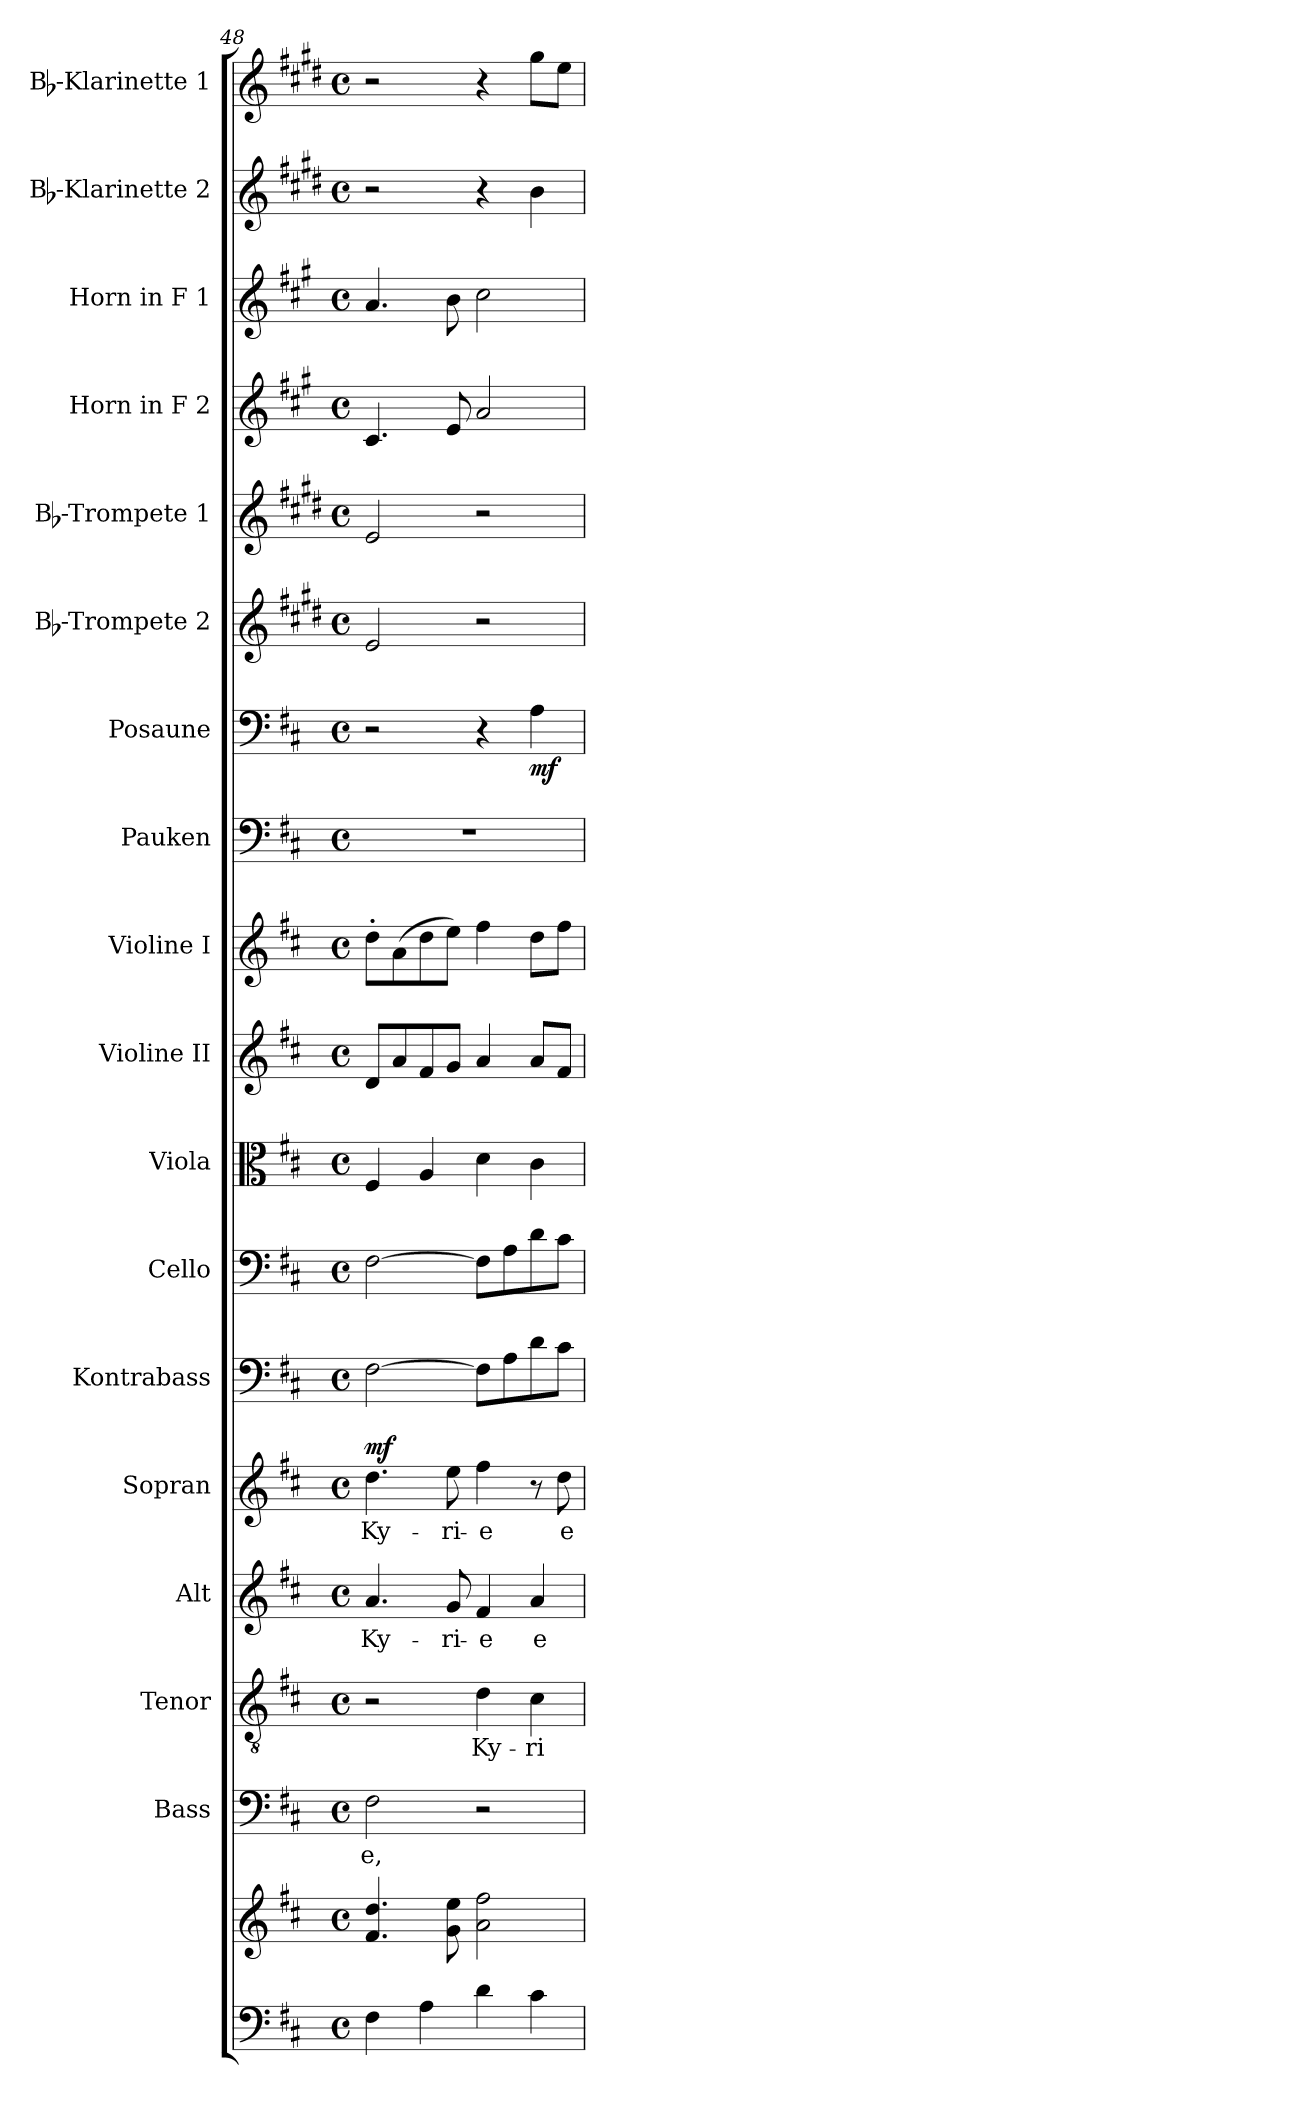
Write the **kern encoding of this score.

**kern	**kern	**kern	**text	**kern	**text	**kern	**text	**kern	**text	**dynam	**kern	**kern	**kern	**kern	**kern	**kern	**kern	**dynam	**kern	**kern	**kern	**kern	**kern	**kern
*part18	*part18	*part17	*part17	*part16	*part16	*part15	*part15	*part14	*part14	*part14	*part13	*part12	*part11	*part10	*part9	*part8	*part7	*part7	*part6	*part5	*part4	*part3	*part2	*part1
*staff19	*staff18	*staff17	*staff17	*staff16	*staff16	*staff15	*staff15	*staff14	*staff14	*staff14	*staff13	*staff12	*staff11	*staff10	*staff9	*staff8	*staff7	*staff7	*staff6	*staff5	*staff4	*staff3	*staff2	*staff1
*	*	*I"Bass	*	*I"Tenor	*	*I"Alt	*	*I"Sopran	*	*	*I"Kontrabass	*I"Cello	*I"Viola	*I"Violine II	*I"Violine I	*I"Pauken	*I"Posaune	*	*I"Bb-Trompete 2	*I"Bb-Trompete 1	*I"Horn in F 2	*I"Horn in F 1	*I"Bb-Klarinette 2	*I"Bb-Klarinette 1
*	*	*I'B.	*	*I'T.	*	*I'A.	*	*I'S.	*	*	*I'Kb.	*	*I'Vla.	*I'Vl. II	*I'Vl. I	*I'Pk.	*I'Pos.	*	*I'Bb Trp. 2	*I'Bb Trp. 1	*	*	*I'Bb Kl. 2	*I'Bb Kl. 1
*clefF4	*clefG2	*clefF4	*	*clefGv2	*	*clefG2	*	*clefG2	*	*	*clefF4	*clefF4	*clefC3	*clefG2	*clefG2	*clefF4	*clefF4	*	*clefG2	*clefG2	*clefG2	*clefG2	*clefG2	*clefG2
*	*	*	*	*	*	*	*	*	*	*	*ITrd7c12	*	*	*	*	*	*	*	*ITrd1c2	*ITrd1c2	*ITrd4c7	*ITrd4c7	*ITrd1c2	*ITrd1c2
*k[f#c#]	*k[f#c#]	*k[f#c#]	*	*k[f#c#]	*	*k[f#c#]	*	*k[f#c#]	*	*	*k[f#c#]	*k[f#c#]	*k[f#c#]	*k[f#c#]	*k[f#c#]	*k[f#c#]	*k[f#c#]	*	*k[f#c#]	*k[f#c#]	*k[f#c#]	*k[f#c#]	*k[f#c#]	*k[f#c#]
*D:	*D:	*D:	*	*D:	*	*D:	*	*D:	*	*	*D:	*D:	*D:	*D:	*D:	*D:	*D:	*	*D:	*D:	*D:	*D:	*D:	*D:
*M4/4	*M4/4	*M4/4	*	*M4/4	*	*M4/4	*	*M4/4	*	*	*M4/4	*M4/4	*M4/4	*M4/4	*M4/4	*M4/4	*M4/4	*	*M4/4	*M4/4	*M4/4	*M4/4	*M4/4	*M4/4
*met(c)	*met(c)	*met(c)	*	*met(c)	*	*met(c)	*	*met(c)	*	*	*met(c)	*met(c)	*met(c)	*met(c)	*met(c)	*met(c)	*met(c)	*	*met(c)	*met(c)	*met(c)	*met(c)	*met(c)	*met(c)
=48	=48	=48	=48	=48	=48	=48	=48	=48	=48	=48	=48	=48	=48	=48	=48	=48	=48	=48	=48	=48	=48	=48	=48	=48
!	!	!	!LO:LY:b	!	!	!	!LO:LY:b	!	!LO:LY:b	!LO:DY:a	!	!	!	!	!	!	!	!	!	!	!	!	!	!
4F#\	4.f#/ 4.dd/	2F#\	-e,	2r	.	4.a/	Ky-	4.dd\	Ky-	mf	[2FF#\	[2F#\	4F#/	8d/L	8dd'>\L	1r	2r	.	2d/	2d/	4.F#/	4.d/	2r	2r
.	.	.	.	.	.	.	.	.	.	.	.	.	.	8a/	(>8a\	.	.	.	.	.	.	.	.	.
4A\	.	.	.	.	.	.	.	.	.	.	.	.	4A/	8f#/	8dd\	.	.	.	.	.	.	.	.	.
!	!	!	!	!	!	!	!LO:LY:b	!	!LO:LY:b	!	!	!	!	!	!	!	!	!	!	!	!	!	!	!
.	8g\ 8ee\	.	.	.	.	8g/	-ri-	8ee\	-ri-	.	.	.	.	8g/J	8ee\J)	.	.	.	.	.	8A/	8e\	.	.
!	!	!	!	!	!LO:LY:b	!	!LO:LY:b	!	!LO:LY:b	!	!	!	!	!	!	!	!	!	!	!	!	!	!	!
4d\	2a\ 2ff#\	2r	.	4d\	Ky-	4f#/	-e	4ff#\	-e	.	8FF#\L]	8F#\L]	4d\	4a/	4ff#\	.	4r	.	2r	2r	2d/	2f#\	4r	4r
.	.	.	.	.	.	.	.	.	.	.	8AA\	8A\	.	.	.	.	.	.	.	.	.	.	.	.
!	!	!	!	!	!LO:LY:b	!	!LO:LY:b	!	!	!	!	!	!	!	!	!	!	!LO:DY:b	!	!	!	!	!	!
4c#\	.	.	.	4c#\	-ri-	4a/	e-	8r	.	.	8D\	8d\	4c#\	8a/L	8dd\L	.	4A\	mf	.	.	.	.	4a\	8ff#\L
!	!	!	!	!	!	!	!	!	!LO:LY:b	!	!	!	!	!	!	!	!	!	!	!	!	!	!	!
.	.	.	.	.	.	.	.	8dd\	e-	.	8C#\J	8c#\J	.	8f#/J	8ff#\J	.	.	.	.	.	.	.	.	8dd\J
=	=	=	=	=	=	=	=	=	=	=	=	=	=	=	=	=	=	=	=	=	=	=	=	=
*-	*-	*-	*-	*-	*-	*-	*-	*-	*-	*-	*-	*-	*-	*-	*-	*-	*-	*-	*-	*-	*-	*-	*-	*-
